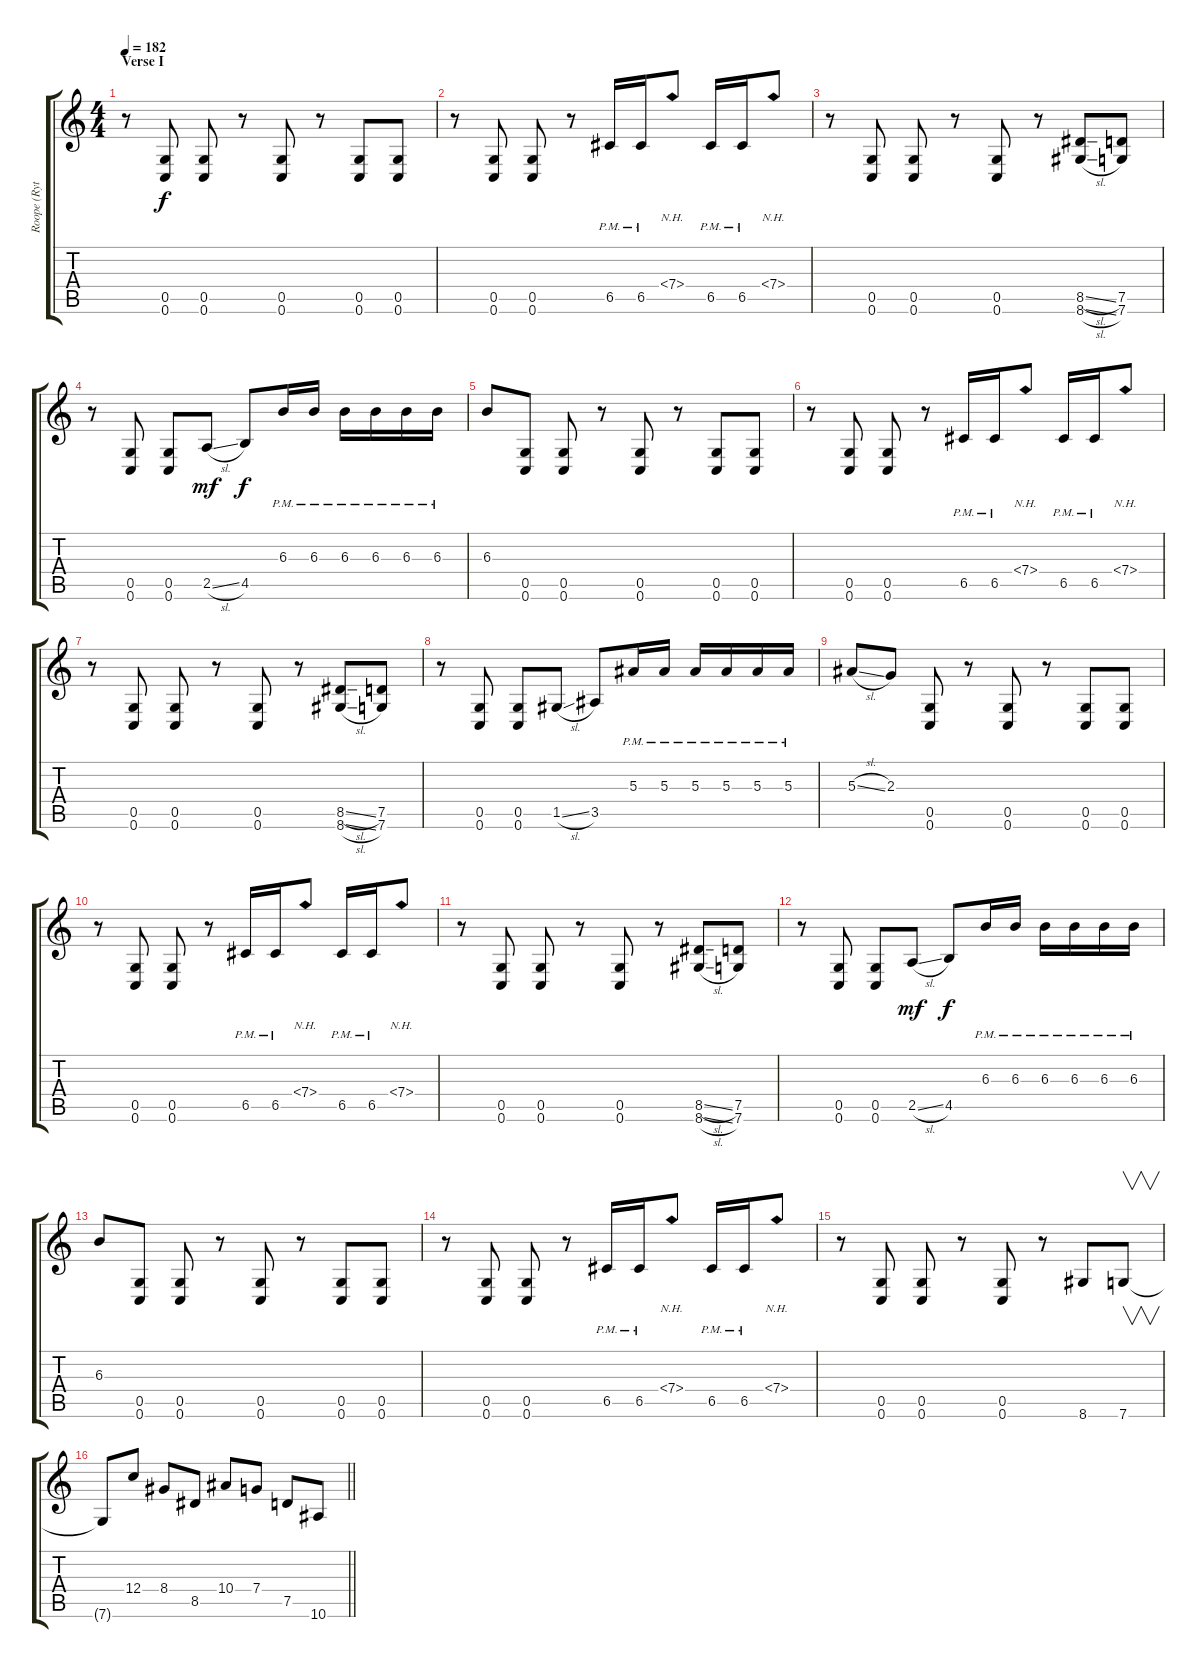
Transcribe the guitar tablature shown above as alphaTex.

\track ("Roope (Rythm Guitar)" "Roope (Ryt") {instrument distortionguitar}
\staff {score tabs}
\tuning (D4 A3 F3 C3 G2 C2) {hide}
\ts (4 4)
\section ("" "Verse I")
\tempo 182
\clef g2
\ks c
r.8{dy f} (0.5 0.6).8 (0.5 0.6).8 r.8 (0.5 0.6).8 r.8 (0.5 0.6).8 (0.5 0.6).8 |
r.8 (0.5 0.6).8 (0.5 0.6).8 r.8 6.5{pm}.16 6.5{pm}.16 7.4{nh}.8 6.5{pm}.16 6.5{pm}.16 7.4{nh}.8 |
r.8 (0.5 0.6).8 (0.5 0.6).8 r.8 (0.5 0.6).8 r.8 (8.5{sl} 8.6{sl}).8 (7.5 7.6).8 |
r.8 (0.5 0.6).8 (0.5 0.6).8 2.5{sl}.8{dy mf} 4.5.8{dy f} 6.3{pm}.16 6.3{pm}.16 6.3{pm}.16 6.3{pm}.16 6.3{pm}.16 6.3{pm}.16 |
6.3.8 (0.5 0.6).8 (0.5 0.6).8 r.8 (0.5 0.6).8 r.8 (0.5 0.6).8 (0.5 0.6).8 |
r.8 (0.5 0.6).8 (0.5 0.6).8 r.8 6.5{pm}.16 6.5{pm}.16 7.4{nh}.8 6.5{pm}.16 6.5{pm}.16 7.4{nh}.8 |
r.8 (0.5 0.6).8 (0.5 0.6).8 r.8 (0.5 0.6).8 r.8 (8.5{sl} 8.6{sl}).8 (7.5 7.6).8 |
r.8 (0.5 0.6).8 (0.5 0.6).8 1.5{sl}.8 3.5.8 5.3{pm}.16 5.3{pm}.16 5.3{pm}.16 5.3{pm}.16 5.3{pm}.16 5.3{pm}.16 |
5.3{sl}.8 2.3.8 (0.5 0.6).8 r.8 (0.5 0.6).8 r.8 (0.5 0.6).8 (0.5 0.6).8 |
r.8 (0.5 0.6).8 (0.5 0.6).8 r.8 6.5{pm}.16 6.5{pm}.16 7.4{nh}.8 6.5{pm}.16 6.5{pm}.16 7.4{nh}.8 |
r.8 (0.5 0.6).8 (0.5 0.6).8 r.8 (0.5 0.6).8 r.8 (8.5{sl} 8.6{sl}).8 (7.5 7.6).8 |
r.8 (0.5 0.6).8 (0.5 0.6).8 2.5{sl}.8{dy mf} 4.5.8{dy f} 6.3{pm}.16 6.3{pm}.16 6.3{pm}.16 6.3{pm}.16 6.3{pm}.16 6.3{pm}.16 |
6.3.8 (0.5 0.6).8 (0.5 0.6).8 r.8 (0.5 0.6).8 r.8 (0.5 0.6).8 (0.5 0.6).8 |
r.8 (0.5 0.6).8 (0.5 0.6).8 r.8 6.5{pm}.16 6.5{pm}.16 7.4{nh}.8 6.5{pm}.16 6.5{pm}.16 7.4{nh}.8 |
r.8 (0.5 0.6).8 (0.5 0.6).8 r.8 (0.5 0.6).8 r.8 8.6.8 7.6.8{v} |
\barLineRight lightlight
7.6{t}.8 12.4.8 8.4.8 8.5.8 10.4.8 7.4.8 7.5.8 10.6.8
